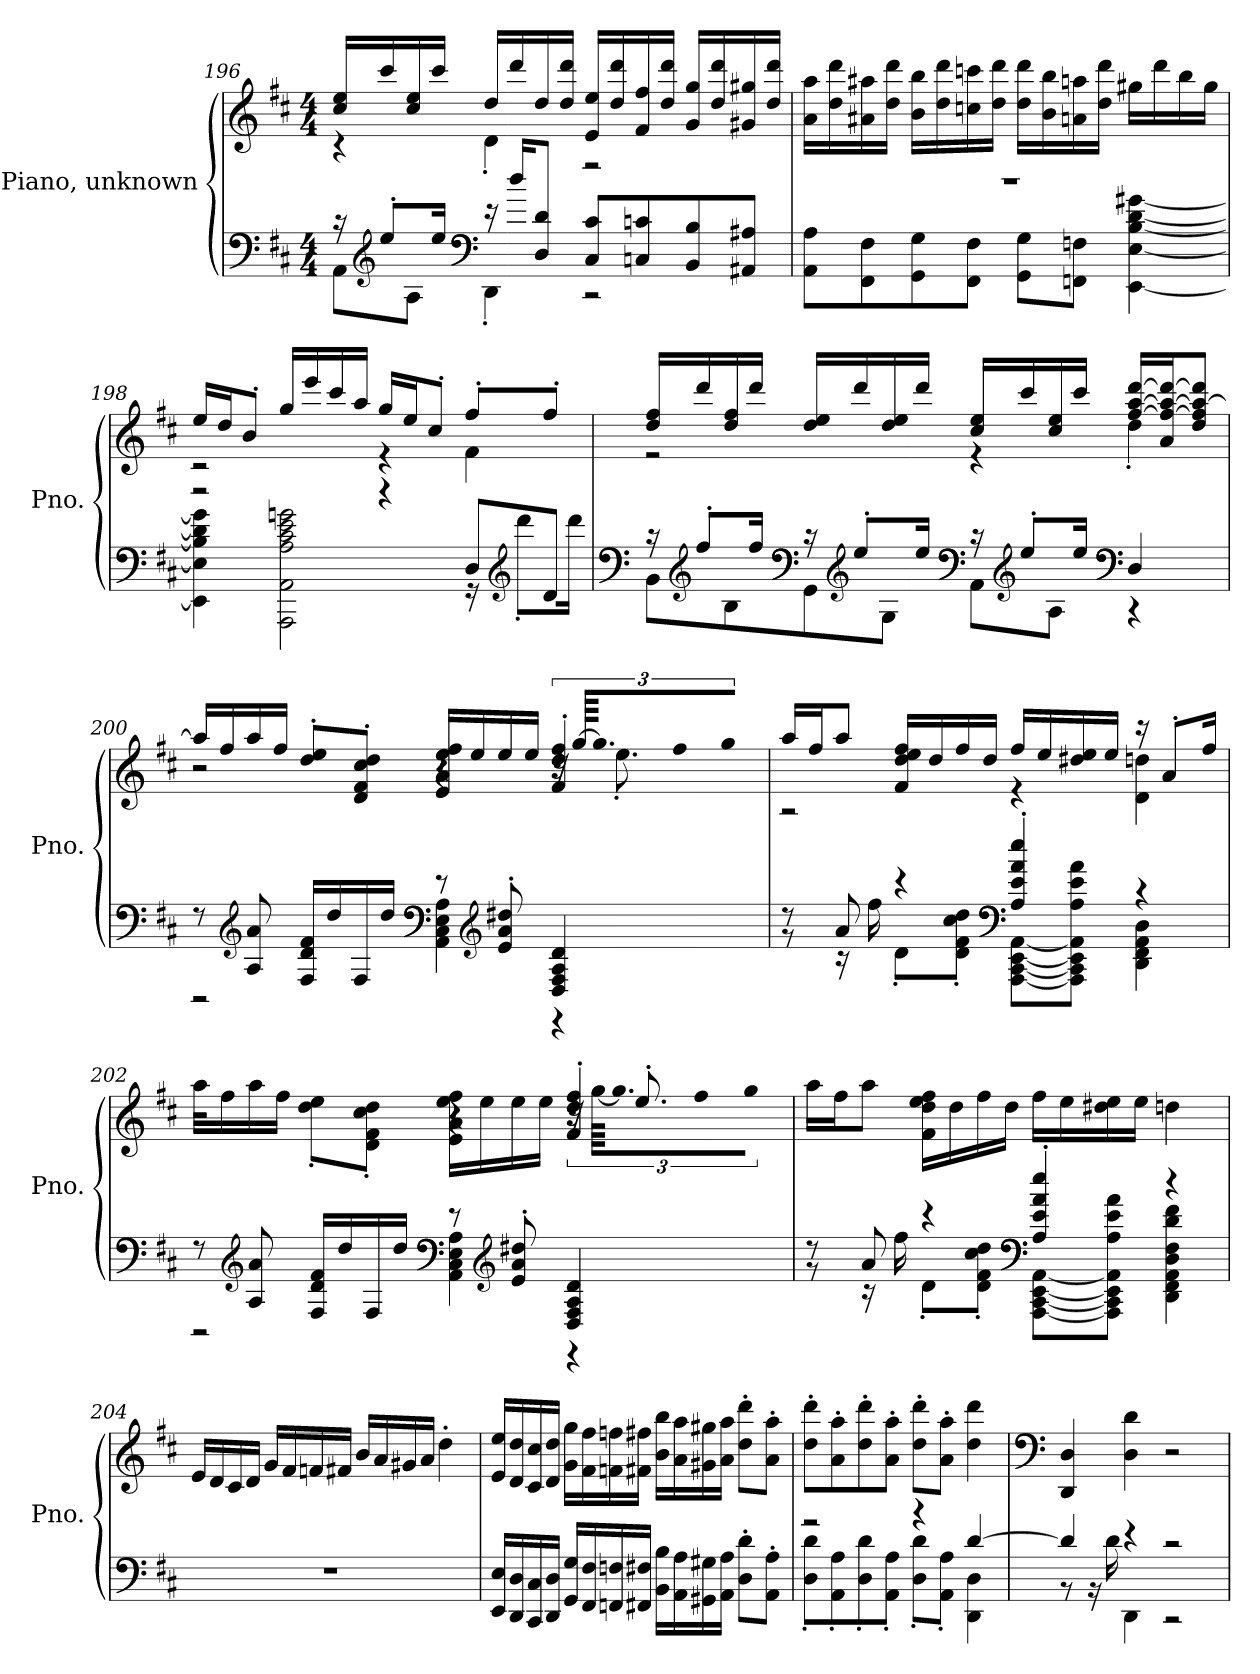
**kern	**kern
*part1	*part1
*staff2	*staff1
*I"Piano, unknown	*
*I'Pno.	*
!!LO:LB:g=z
*clefF4	*clefG2
*k[f#c#]	*k[f#c#]
*M4/4	*M4/4
=196	=196
*^	*^
16r	8AA\L	16cc#/ 16ee/LL	4r
*clefG2	*	*	*
8ee'/L	.	16ccc#/	.
.	8A\J	16cc#/ 16ee/	.
16ee/Jk	.	16ccc#/JJ	.
*clefF4	*	*	*
16r	4DD'\	16dd/LL	4d'\
16dd/KL	.	16ddd/	.
8D/ 8d/J	.	16dd/	.
.	.	16dd/ 16ddd/JJ	.
8C#/ 8c#/L	2r	16e/ 16ee/LL	2r
.	.	16dd/ 16ddd/	.
8Cn/ 8cn/	.	16f#/ 16ff#/	.
.	.	16dd/ 16ddd/JJ	.
8BB/ 8B/	.	16g/ 16gg/LL	.
.	.	16dd/ 16ddd/	.
8AA#X/ 8A#X/J	.	16g#X/ 16gg#X/	.
.	.	16dd/ 16ddd/JJ	.
*	*	*v	*v
=197	=197	=197
1r	8AA\ 8A\L	16a\ 16aa\LL
.	.	16dd\ 16ddd\
.	8FF#\ 8F#\	16a#X\ 16aa#X\
.	.	16dd\ 16ddd\JJ
.	8GG\ 8G\	16b\ 16bb\LL
.	.	16dd\ 16ddd\
.	8FF#\ 8F#\J	16ccn\ 16cccn\
.	.	16dd\ 16ddd\JJ
.	8GG\ 8G\L	16dd\ 16ddd\LL
.	.	16b\ 16bb\
.	8FFn\ 8Fn\J	16an\ 16aan\
.	.	16dd\ 16ddd\JJ
.	[4EE\ [4E\ [4B\ [4d\ [4g#X\	16gg#X\LL
.	.	16ddd\
.	.	16bb\
.	.	16gg#\JJ
!!LO:LB:g=z
=198	=198	=198
*	*	*^
2r	4EE\] 4E\] 4B\] 4d\] 4g#\]	16ee/LL	2r
.	.	16dd/J	.
.	.	8b'/J	.
.	2AAA\ 2AA\ 2A\ 2c#\ 2e\ 2gn\	16gg/LL	.
.	.	16eee/	.
.	.	16ccc#/	.
.	.	16aa/JJ	.
4r	.	16gg/LL	4r
.	.	16ee/J	.
.	.	8cc#'/J	.
8D/L	16r	8ff#'/L	4f#\
*clefG2	*	*	*
.	8ddd'\L	.	.
8d/J	.	8ff#'/J	.
.	16ddd\Jk	.	.
!!LO:LB:g=z	!!
=199	=199	=199	=199
*clefF4	*	*	*
16r	8BB\L	16dd/ 16ff#/LL	2r
*clefG2	*	*	*
8ff#'/L	.	16ddd/	.
.	8B\	16dd/ 16ff#/	.
16ff#/Jk	.	16ddd/JJ	.
*clefF4	*	*	*
16r	8GG\	16dd/ 16ee/LL	.
*clefG2	*	*	*
8ee'/L	.	16ddd/	.
.	8G\J	16dd/ 16ee/	.
16ee/Jk	.	16ddd/JJ	.
*clefF4	*	*	*
16r	8AA\L	16cc#/ 16ee/LL	4r
*clefG2	*	*	*
8ee'/L	.	16ccc#/	.
.	8A\J	16cc#/ 16ee/	.
16ee/Jk	.	16ccc#/JJ	.
*clefF4	*	*	*
4D/	4r	[16ff#/ [16aa/ [16ddd/LL	4dd'\
.	.	16a/ 16ff#/_ 16aa/_ 16ddd/_J	.
.	.	8dd/ 8ff#/] 8aa/_ 8ddd/]J	.
!!LO:LB:g=z
=200	=200	=200	=200
*	*	*	*^
8r	2r	16aa/LL]	2r	2r
.	.	16ff#/	.	.
*clefG2	*	*	*	*
8A/ 8a/	.	16aa/	.	.
.	.	16ff#/JJ	.	.
16F#/ 16d/ 16f#/LL	.	8dd/' 8ee/'L	.	.
16dd/	.	.	.	.
16F#/	.	8d/' 8f#/' 8cc#/' 8dd/'J	.	.
16dd/JJ	.	.	.	.
*clefF4	*	*	*	*
8r	4AA\ 4C#\ 4E\ 4A\	16e/ 16a/ 16ee/ 16ff#/LL	4r	4r
.	.	16ee/	.	.
*clefG2	*	*	*	*
8e/' 8a/' 8dd#X/'	.	16ee/	.	.
.	.	16ee/JJ	.	.
4D/ 4F#/ 4A/ 4d/	4r	48r	16r	4f#/' 4dd/' 4ff#/'
.	.	[96gg/KKLL	.	.
.	.	16.gg/]	.	.
.	.	.	8.ee'\	.
.	.	16ff#/	.	.
.	.	16gg/JJ	.	.
*	*	*	*v	*v
=201	=201	=201	=201
8r	8r	16aa/LL	2r
.	.	16ff#/J	.
8a/	16r	8aa/J	.
.	16ff#\	.	.
4r	8d'\L	16f#/ 16dd/ 16ee/ 16ff#/LL	.
.	.	16dd/	.
.	8d\' 8f#\' 8cc#\' 8dd\'J	16ff#/	.
.	.	16dd/JJ	.
*clefF4	*	*	*
4A/' 4e/' 4a/' 4ee/'	[8AAA\ [8CC#\ [8EE\ [8AA\L	16ff#/LL	4r
.	.	16ee/	.
.	8AAA\] 8CC#\] 8EE\] 8AA\] 8A\ 8e\ 8a\J	16dd#X/ 16ee/	.
.	.	16ee/JJ	.
4r	4DD\ 4FF#\ 4AA\ 4D\	16r	4d\ 4ddn\
.	.	8a'/L	.
.	.	16ff#/Jk	.
!!LO:LB:g=z
=202	=202	=202	=202
*	*	*	*^
8r	2r	2r	16aa\LL	2r
.	.	.	16ff#\	.
*clefG2	*	*	*	*
8A/ 8a/	.	.	16aa\	.
.	.	.	16ff#\JJ	.
16F#/ 16d/ 16f#/LL	.	.	8dd\' 8ee\'L	.
16dd/	.	.	.	.
16F#/	.	.	8d\' 8f#\' 8cc#\' 8dd\'J	.
16dd/JJ	.	.	.	.
*clefF4	*	*	*	*
8r	4AA\ 4C#\ 4E\ 4A\	4r	16e\ 16a\ 16ee\ 16ff#\LL	4r
.	.	.	16ee\	.
*clefG2	*	*	*	*
8e/' 8a/' 8dd#X/'	.	.	16ee\	.
.	.	.	16ee\JJ	.
4D/ 4F#/ 4A/ 4d/	4r	16r	48r	4f#/' 4dd/' 4ff#/'
.	.	.	[96gg\KKLL	.
.	.	.	16.gg\]	.
.	.	8.ee'/	.	.
.	.	.	16ff#\	.
.	.	.	16gg\JJ	.
*	*	*v	*v	*v
=203	=203	=203
8r	8r	16aa\LL
.	.	16ff#\J
8a/	16r	8aa\J
.	16ff#\	.
4r	8d'\L	16f#\ 16dd\ 16ee\ 16ff#\LL
.	.	16dd\
.	8d\' 8f#\' 8cc#\' 8dd\'J	16ff#\
.	.	16dd\JJ
*clefF4	*	*
4A/' 4e/' 4a/' 4ee/'	[8AAA\ [8CC#\ [8EE\ [8AA\L	16ff#\LL
.	.	16ee\
.	8AAA\] 8CC#\] 8EE\] 8AA\] 8A\ 8e\ 8a\J	16dd#X\ 16ee\
.	.	16ee\JJ
4r	4DD\ 4FF#\ 4AA\ 4D\ 4F#\ 4d\ 4f#\	4ddn\
*v	*v	*
!!LO:PB:g=z
=204	=204
1r	16e/LL
.	16d/
.	16c#/
.	16d/JJ
.	16g/LL
.	16f#/
.	16fn/
.	16f#X/JJ
.	16b/LL
.	16a/
.	16g#X/
.	16a/JJ
.	4dd'\
=205	=205
16EE/ 16E/LL	16e/ 16ee/LL
16DD/ 16D/	16d/ 16dd/
16CC#/ 16C#/	16c#/ 16cc#/
16DD/ 16D/JJ	16d/ 16dd/JJ
16GG/ 16G/LL	16g\ 16gg\LL
16FF#/ 16F#/	16f#\ 16ff#\
16FFn/ 16Fn/	16fn\ 16ffn\
16FF#X/ 16F#X/JJ	16f#X\ 16ff#X\JJ
16BB\ 16B\LL	16b\ 16bb\LL
16AA\ 16A\	16a\ 16aa\
16GG#X\ 16G#X\	16g#X\ 16gg#X\
16AA\ 16A\JJ	16a\ 16aa\JJ
8D\' 8d\'L	8dd\' 8ddd\'L
8AA\' 8A\'J	8a\' 8aa\'J
=206	=206
*^	*
2r	8D\' 8d\'L	8dd\' 8ddd\'L
.	8AA\' 8A\'	8a\' 8aa\'
.	8D\' 8d\'	8dd\' 8ddd\'
.	8AA\' 8A\'J	8a\' 8aa\'J
4r	8D\' 8d\'L	8dd\' 8ddd\'L
.	8AA\' 8A\'J	8a\' 8aa\'J
[4d/	4DD\ 4D\	4dd\ 4ddd\
!!LO:LB:g=z
=207	=207	=207
*	*	*clefF4
4d/]	8r	4DD/ 4D/
.	16r	.
.	16d\	.
4r	4DD\	4D\ 4d\
2r	2r	2r
*v	*v	*
=	=
*-	*-
